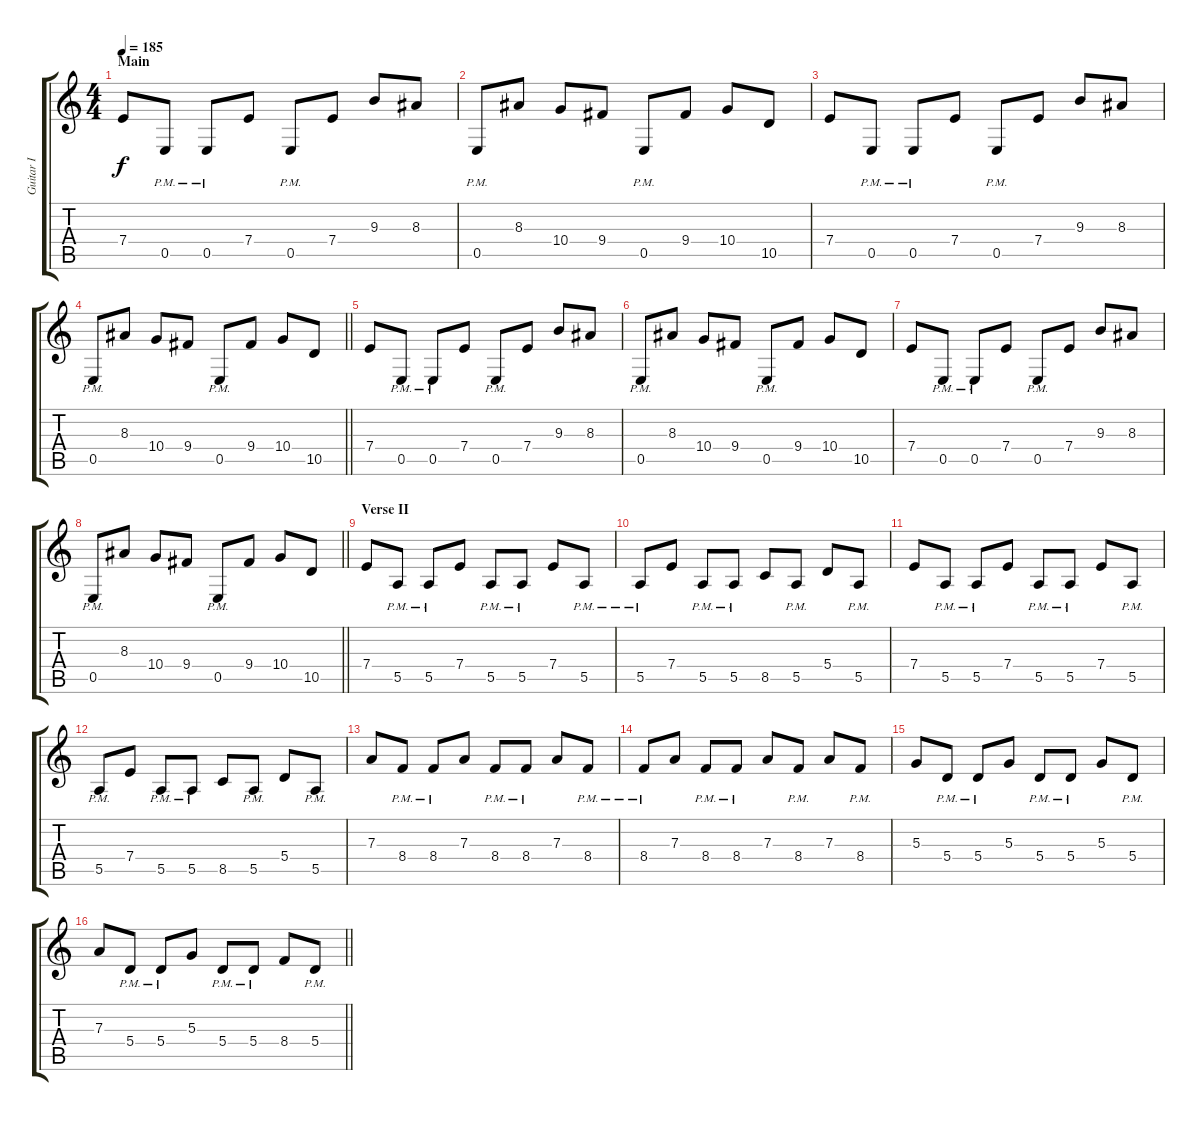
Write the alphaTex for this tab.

\track ("Guitar I" "Guitar I") {instrument distortionguitar}
\staff {score tabs}
\tuning (B3 Gb3 D3 A2 E2 B1) {hide}
\ts (4 4)
\section ("" "Main")
\tempo 185
\clef g2
\ks c
7.4.8{dy f} 0.5{pm}.8 0.5{pm}.8 7.4.8 0.5{pm}.8 7.4.8 9.3.8 8.3.8 |
0.5{pm}.8 8.3.8 10.4.8 9.4.8 0.5{pm}.8 9.4.8 10.4.8 10.5.8 |
7.4.8 0.5{pm}.8 0.5{pm}.8 7.4.8 0.5{pm}.8 7.4.8 9.3.8 8.3.8 |
\barLineRight lightlight
0.5{pm}.8 8.3.8 10.4.8 9.4.8 0.5{pm}.8 9.4.8 10.4.8 10.5.8 |
7.4.8 0.5{pm}.8 0.5{pm}.8 7.4.8 0.5{pm}.8 7.4.8 9.3.8 8.3.8 |
0.5{pm}.8 8.3.8 10.4.8 9.4.8 0.5{pm}.8 9.4.8 10.4.8 10.5.8 |
7.4.8 0.5{pm}.8 0.5{pm}.8 7.4.8 0.5{pm}.8 7.4.8 9.3.8 8.3.8 |
\barLineRight lightlight
0.5{pm}.8 8.3.8 10.4.8 9.4.8 0.5{pm}.8 9.4.8 10.4.8 10.5.8 |
\section ("" "Verse II")
7.4.8 5.5{pm}.8 5.5{pm}.8 7.4.8 5.5{pm}.8 5.5{pm}.8 7.4.8 5.5{pm}.8 |
5.5{pm}.8 7.4.8 5.5{pm}.8 5.5{pm}.8 8.5.8 5.5{pm}.8 5.4.8 5.5{pm}.8 |
7.4.8 5.5{pm}.8 5.5{pm}.8 7.4.8 5.5{pm}.8 5.5{pm}.8 7.4.8 5.5{pm}.8 |
5.5{pm}.8 7.4.8 5.5{pm}.8 5.5{pm}.8 8.5.8 5.5{pm}.8 5.4.8 5.5{pm}.8 |
7.3.8 8.4{pm}.8 8.4{pm}.8 7.3.8 8.4{pm}.8 8.4{pm}.8 7.3.8 8.4{pm}.8 |
8.4{pm}.8 7.3.8 8.4{pm}.8 8.4{pm}.8 7.3.8 8.4{pm}.8 7.3.8 8.4{pm}.8 |
5.3.8 5.4{pm}.8 5.4{pm}.8 5.3.8 5.4{pm}.8 5.4{pm}.8 5.3.8 5.4{pm}.8 |
\barLineRight lightlight
7.3.8 5.4{pm}.8 5.4{pm}.8 5.3.8 5.4{pm}.8 5.4{pm}.8 8.4.8 5.4{pm}.8
